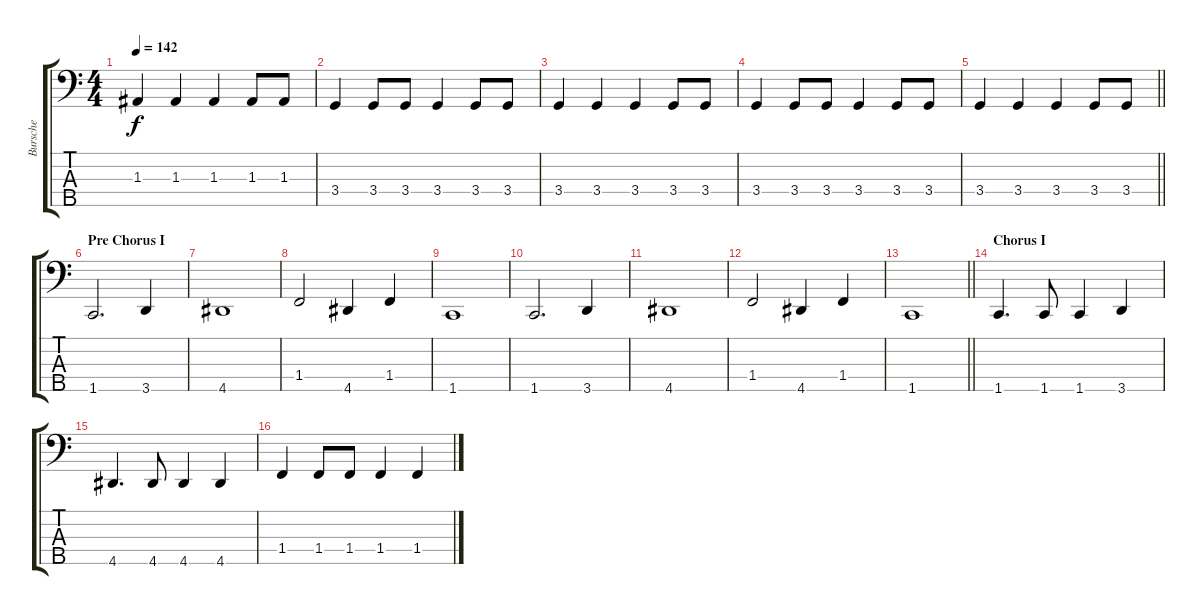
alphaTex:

\track ("Bursche" "Bursche") {instrument electricbassfinger}
\staff {score tabs}
\tuning (G2 D2 A1 E1 B0) {hide}
\ts (4 4)
\tempo 142
\clef f4
\ks c
1.3.4{dy f} 1.3.4 1.3.4 1.3.8 1.3.8 |
3.4.4 3.4.8 3.4.8 3.4.4 3.4.8 3.4.8 |
3.4.4 3.4.4 3.4.4 3.4.8 3.4.8 |
3.4.4 3.4.8 3.4.8 3.4.4 3.4.8 3.4.8 |
\barLineRight lightlight
3.4.4 3.4.4 3.4.4 3.4.8 3.4.8 |
\section ("" "Pre Chorus I")
1.5.2{d} 3.5.4 |
4.5.1 |
1.4.2 4.5.4 1.4.4 |
1.5.1 |
1.5.2{d} 3.5.4 |
4.5.1 |
1.4.2 4.5.4 1.4.4 |
\barLineRight lightlight
1.5.1 |
\section ("" "Chorus I")
1.5.4{d} 1.5.8 1.5.4 3.5.4 |
4.5.4{d} 4.5.8 4.5.4 4.5.4 |
1.4.4 1.4.8 1.4.8 1.4.4 1.4.4
